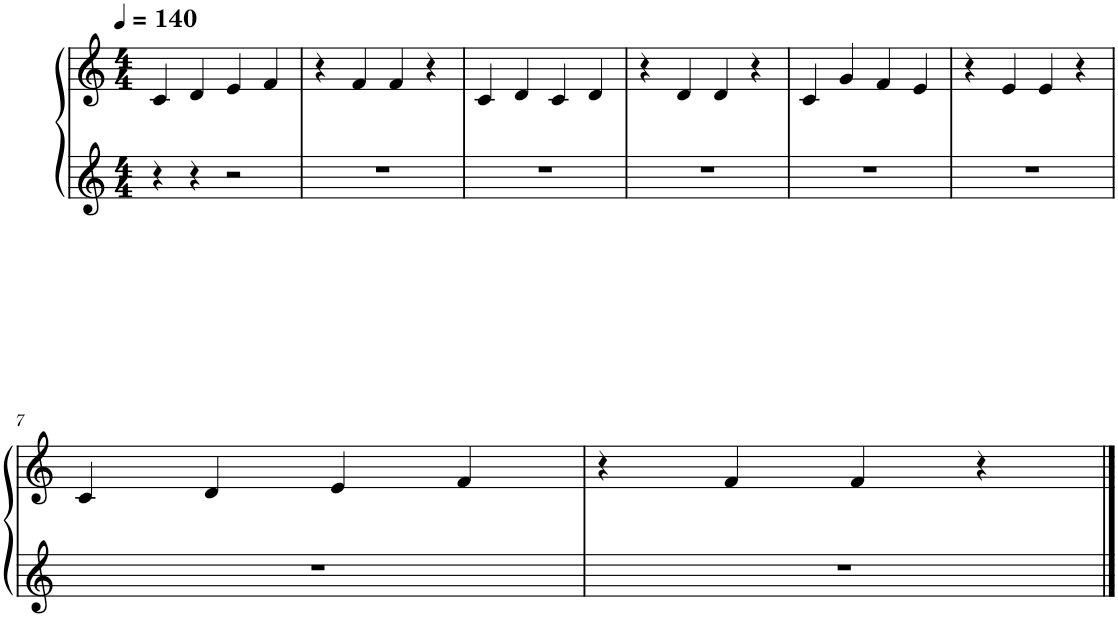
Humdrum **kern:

**kern	**kern
*part1	*part1
*staff2	*staff1
*I"Piano, piano01.ogg	*
*I'Pno.	*
*clefG2	*clefG2
*k[]	*k[]
*M4/4	*M4/4
*MM140	*MM140
=1	=1
4r	4c/
4r	4d/
2r	4e/
.	4f/
=2	=2
1r	4r
.	4f/
.	4f/
.	4r
=3	=3
1r	4c/
.	4d/
.	4c/
.	4d/
=4	=4
1r	4r
.	4d/
.	4d/
.	4r
=5	=5
1r	4c/
.	4g/
.	4f/
.	4e/
=6	=6
1r	4r
.	4e/
.	4e/
.	4r
!!LO:LB:g=z
=7	=7
1r	4c/
.	4d/
.	4e/
.	4f/
=8	=8
1r	4r
.	4f/
.	4f/
.	4r
==	==
*-	*-
